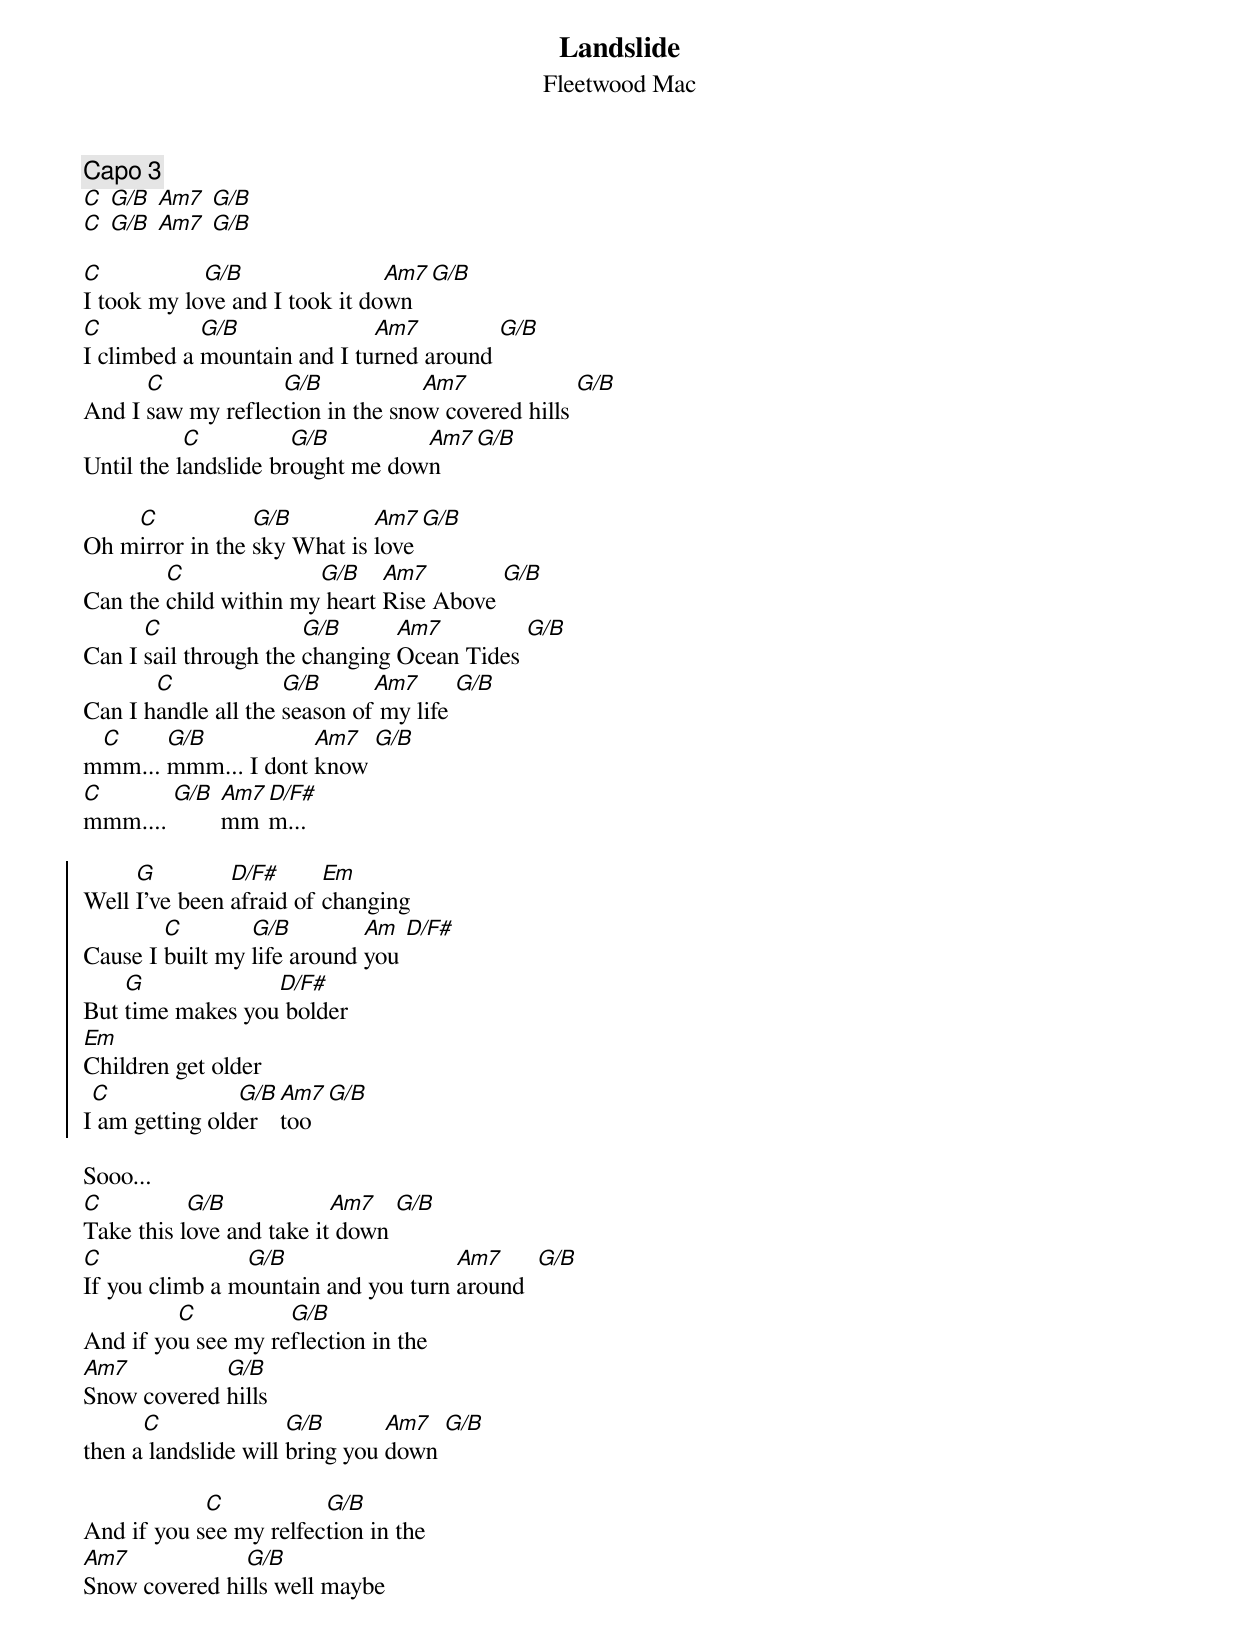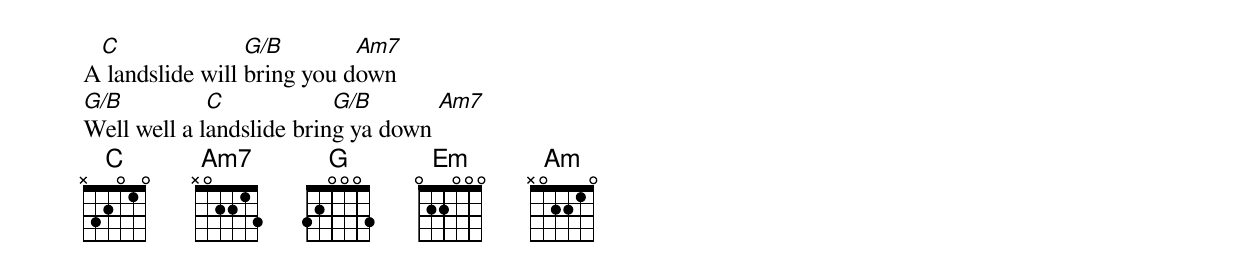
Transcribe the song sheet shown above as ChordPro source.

{title: Landslide}
{subtitle: Fleetwood Mac}

{c:Capo 3}
[C] [G/B] [Am7] [G/B]
[C] [G/B] [Am7] [G/B]

[C]I took my lo[G/B]ve and I took it do[Am7]wn [G/B]
[C]I climbed a [G/B]mountain and I tu[Am7]rned around [G/B]
And I [C]saw my reflec[G/B]tion in the sno[Am7]w covered hills [G/B]
Until the l[C]andslide br[G/B]ought me dow[Am7]n [G/B]

Oh m[C]irror in the [G/B]sky What is [Am7]love [G/B]
Can the [C]child within my[G/B] heart [Am7]Rise Above [G/B]
Can I [C]sail through the [G/B]changing [Am7]Ocean Tides [G/B]
Can I h[C]andle all the [G/B]season of[Am7] my life [G/B]
m[C]mm... [G/B]mmm... I dont [Am7]know [G/B]
[C]mmm.... [G/B] [Am7]mm[D/F#]m...

{soc}
Well [G]I've been [D/F#]afraid of [Em]changing
Cause I [C]built my [G/B]life around [Am]you [D/F#]
But [G]time makes you[D/F#] bolder
[Em]Children get older
I[C] am getting old[G/B]er [Am7]too [G/B]
{eoc}

Sooo...
[C]Take this l[G/B]ove and take it[Am7] down [G/B]
[C]If you climb a m[G/B]ountain and you turn [Am7]around  [G/B]
And if yo[C]u see my re[G/B]flection in the
[Am7]Snow covered [G/B]hills
then a[C] landslide will [G/B]bring you [Am7]down [G/B]

And if you s[C]ee my relfec[G/B]tion in the
[Am7]Snow covered hi[G/B]lls well maybe

A[C] landslide will [G/B]bring you d[Am7]own
[G/B]Well well a l[C]andslide brin[G/B]g ya down [Am7]
